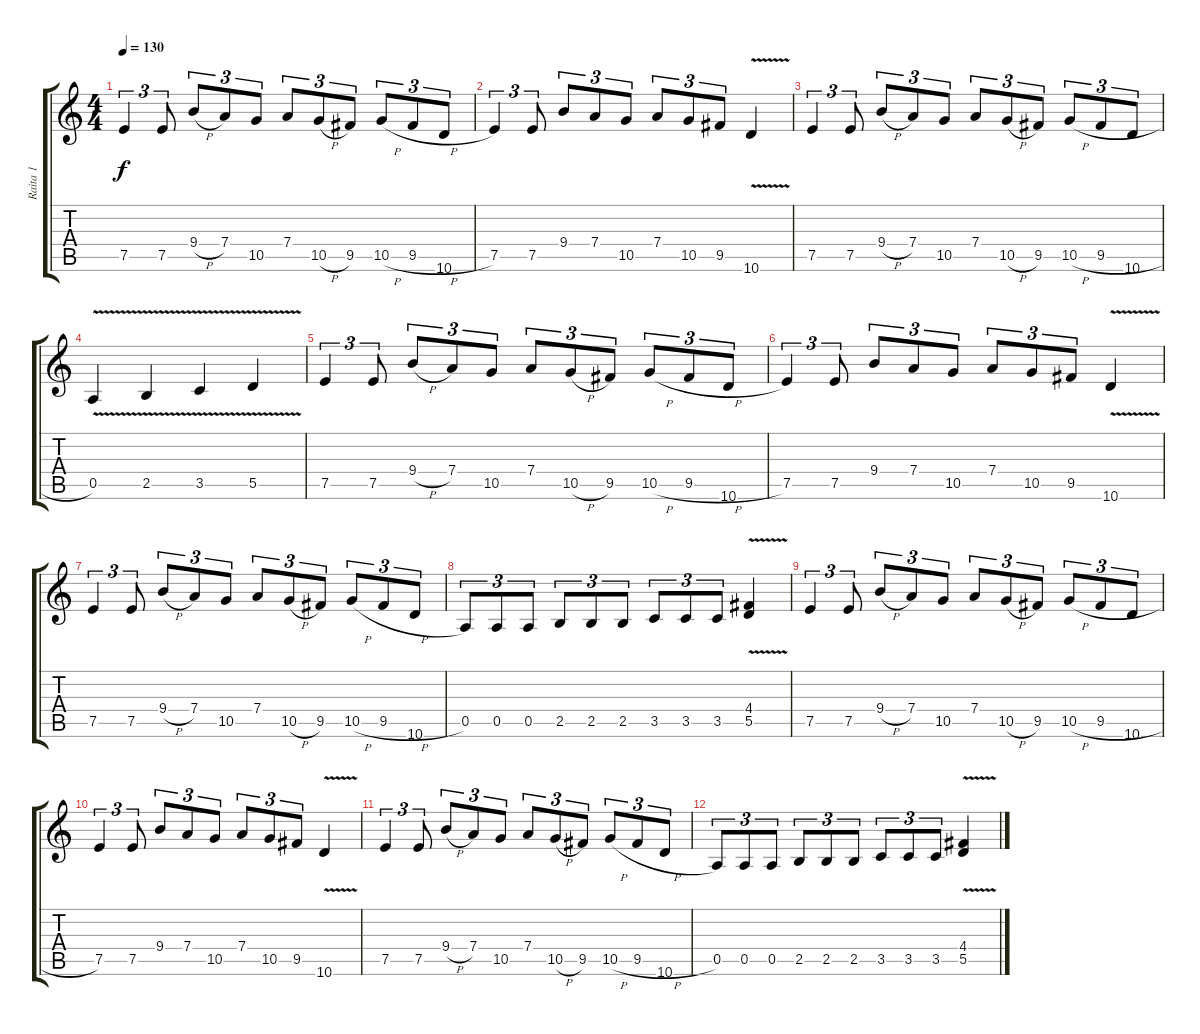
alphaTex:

\track ("Raita 1" "Raita 1") {instrument distortionguitar}
\staff {score tabs}
\tuning (E4 B3 G3 D3 A2 E2) {hide}
\ts (4 4)
\tempo 130
\clef g2
\ks c
7.5.4{tu (3 2) dy f} 7.5.8{tu (3 2)} 9.4{h}.8{tu (3 2)} 7.4.8{tu (3 2)} 10.5.8{tu (3 2)} 7.4.8{tu (3 2)} 10.5{h}.8{tu (3 2)} 9.5.8{tu (3 2)} 10.5{h}.8{tu (3 2)} 9.5{h}.8{tu (3 2)} 10.6.8{tu (3 2)} |
7.5.4{tu (3 2)} 7.5.8{tu (3 2)} 9.4.8{tu (3 2)} 7.4.8{tu (3 2)} 10.5.8{tu (3 2)} 7.4.8{tu (3 2)} 10.5.8{tu (3 2)} 9.5.8{tu (3 2)} 10.6{v}.4 |
7.5.4{tu (3 2)} 7.5.8{tu (3 2)} 9.4{h}.8{tu (3 2)} 7.4.8{tu (3 2)} 10.5.8{tu (3 2)} 7.4.8{tu (3 2)} 10.5{h}.8{tu (3 2)} 9.5.8{tu (3 2)} 10.5{h}.8{tu (3 2)} 9.5{h}.8{tu (3 2)} 10.6.8{tu (3 2)} |
0.5{v}.4 2.5{v}.4 3.5{v}.4 5.5{v}.4 |
7.5.4{tu (3 2)} 7.5.8{tu (3 2)} 9.4{h}.8{tu (3 2)} 7.4.8{tu (3 2)} 10.5.8{tu (3 2)} 7.4.8{tu (3 2)} 10.5{h}.8{tu (3 2)} 9.5.8{tu (3 2)} 10.5{h}.8{tu (3 2)} 9.5{h}.8{tu (3 2)} 10.6.8{tu (3 2)} |
7.5.4{tu (3 2)} 7.5.8{tu (3 2)} 9.4.8{tu (3 2)} 7.4.8{tu (3 2)} 10.5.8{tu (3 2)} 7.4.8{tu (3 2)} 10.5.8{tu (3 2)} 9.5.8{tu (3 2)} 10.6{v}.4 |
7.5.4{tu (3 2)} 7.5.8{tu (3 2)} 9.4{h}.8{tu (3 2)} 7.4.8{tu (3 2)} 10.5.8{tu (3 2)} 7.4.8{tu (3 2)} 10.5{h}.8{tu (3 2)} 9.5.8{tu (3 2)} 10.5{h}.8{tu (3 2)} 9.5{h}.8{tu (3 2)} 10.6.8{tu (3 2)} |
0.5.8{tu (3 2)} 0.5.8{tu (3 2)} 0.5.8{tu (3 2)} 2.5.8{tu (3 2)} 2.5.8{tu (3 2)} 2.5.8{tu (3 2)} 3.5.8{tu (3 2)} 3.5.8{tu (3 2)} 3.5.8{tu (3 2)} (4.4{v} 5.5).4 |
7.5.4{tu (3 2)} 7.5.8{tu (3 2)} 9.4{h}.8{tu (3 2)} 7.4.8{tu (3 2)} 10.5.8{tu (3 2)} 7.4.8{tu (3 2)} 10.5{h}.8{tu (3 2)} 9.5.8{tu (3 2)} 10.5{h}.8{tu (3 2)} 9.5{h}.8{tu (3 2)} 10.6.8{tu (3 2)} |
7.5.4{tu (3 2)} 7.5.8{tu (3 2)} 9.4.8{tu (3 2)} 7.4.8{tu (3 2)} 10.5.8{tu (3 2)} 7.4.8{tu (3 2)} 10.5.8{tu (3 2)} 9.5.8{tu (3 2)} 10.6{v}.4 |
7.5.4{tu (3 2)} 7.5.8{tu (3 2)} 9.4{h}.8{tu (3 2)} 7.4.8{tu (3 2)} 10.5.8{tu (3 2)} 7.4.8{tu (3 2)} 10.5{h}.8{tu (3 2)} 9.5.8{tu (3 2)} 10.5{h}.8{tu (3 2)} 9.5{h}.8{tu (3 2)} 10.6.8{tu (3 2)} |
0.5.8{tu (3 2)} 0.5.8{tu (3 2)} 0.5.8{tu (3 2)} 2.5.8{tu (3 2)} 2.5.8{tu (3 2)} 2.5.8{tu (3 2)} 3.5.8{tu (3 2)} 3.5.8{tu (3 2)} 3.5.8{tu (3 2)} (4.4{v} 5.5).4
